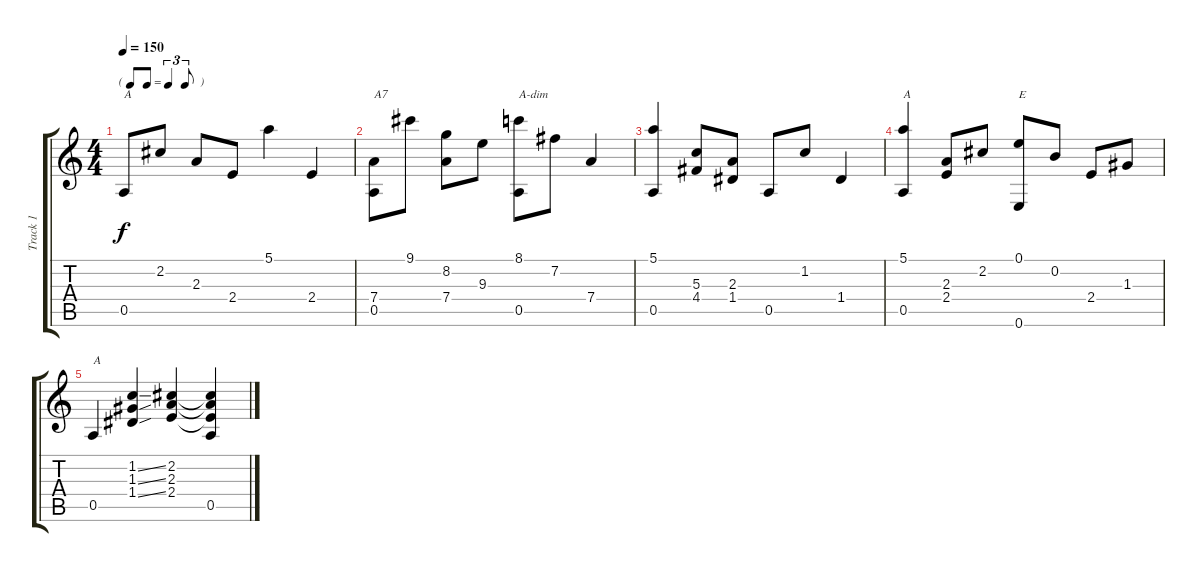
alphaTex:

\track ("Track 1" "Track 1") {instrument acousticguitarnylon}
\staff {score tabs}
\tuning (E4 B3 G3 D3 A2 E2) {hide}
\ts (4 4)
\tf triplet8th
\tempo 150
\clef g2
\ks c
0.5.8{txt "A" dy f} 2.2.8 2.3.8 2.4.8 5.1.4 2.4.4 |
(7.4 0.5).8{txt "A7"} 9.1.8 (8.2 7.4).8 9.3.8 (8.1 0.5).8{txt "A-dim"} 7.2.8 7.4.4 |
(5.1 0.5).4 (5.3 4.4).8 (2.3 1.4).8 0.5.8 1.2.8 1.4.4 |
(5.1 0.5).4{txt "A"} (2.3 2.4).8 2.2.8 (0.1 0.6).8{txt "E"} 0.2.8 2.4.8 1.3.8 |
0.5.4{txt "A"} (1.2{ss} 1.3{ss} 1.4{ss}).4 (2.2 2.3 2.4).4 (2.2{t} 2.3{t} 2.4{t} 0.5).4
